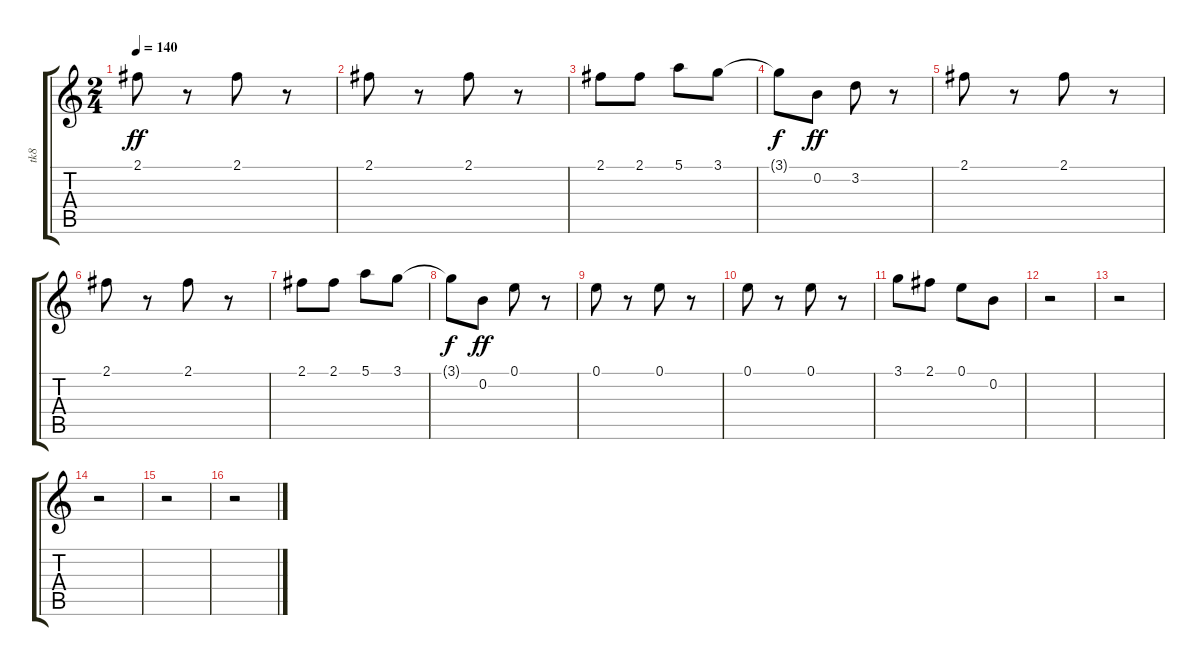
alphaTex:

\track ("tk8" "tk8") {instrument distortionguitar}
\staff {score tabs}
\tuning (E4 B3 G3 D3 A2 E2) {hide}
\ts (2 4)
\tempo 140
\clef g2
\ks c
2.1.8{dy ff} r.8 2.1.8 r.8 |
2.1.8 r.8 2.1.8 r.8 |
2.1.8 2.1.8 5.1.8 3.1.8 |
3.1{t}.8{dy f} 0.2.8{dy ff} 3.2.8 r.8 |
2.1.8 r.8 2.1.8 r.8 |
2.1.8 r.8 2.1.8 r.8 |
2.1.8 2.1.8 5.1.8 3.1.8 |
3.1{t}.8{dy f} 0.2.8{dy ff} 0.1.8 r.8 |
0.1.8 r.8 0.1.8 r.8 |
0.1.8 r.8 0.1.8 r.8 |
3.1.8 2.1.8 0.1.8 0.2.8 |
r.2 |
r.2 |
r.2 |
r.2 |
r.2
